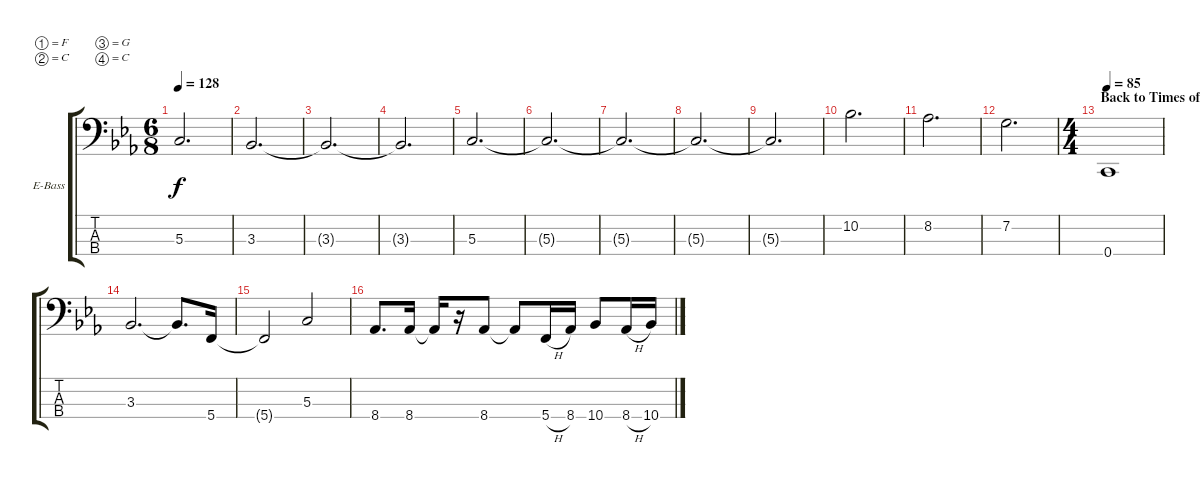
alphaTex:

\bracketExtendMode groupsimilarinstruments
\firstSystemTrackNameOrientation horizontal
\otherSystemsTrackNameOrientation horizontal
\track ("Electric Bass" "E-Bass") {instrument electricbassfinger}
\staff {score tabs}
\tuning (F2 C2 G1 C1)
\ts (6 8)
\tempo 128
\clef f4
\ks cminor
5.3{t}.2{d dy f} |
3.3.2{d} |
3.3{t}.2{d} |
3.3{t}.2{d} |
5.3.2{d} |
5.3{t}.2{d} |
5.3{t}.2{d} |
5.3{t}.2{d} |
5.3{t}.2{d} |
10.2.2{d} |
8.2.2{d} |
7.2.2{d} |
\ts (4 4)
\section ("" "Back to Times of 4/4")
\tempo 85
0.4.1 |
3.3.2{d} 3.3{t}.8{d} 5.4.16 |
5.4{t}.2 5.3.2 |
8.4.8{d} 8.4.16 8.4{t}.16 r.16 8.4.8 8.4{t}.8 5.4{h}.16 8.4.16 10.4.8 8.4{h}.16 10.4.16
